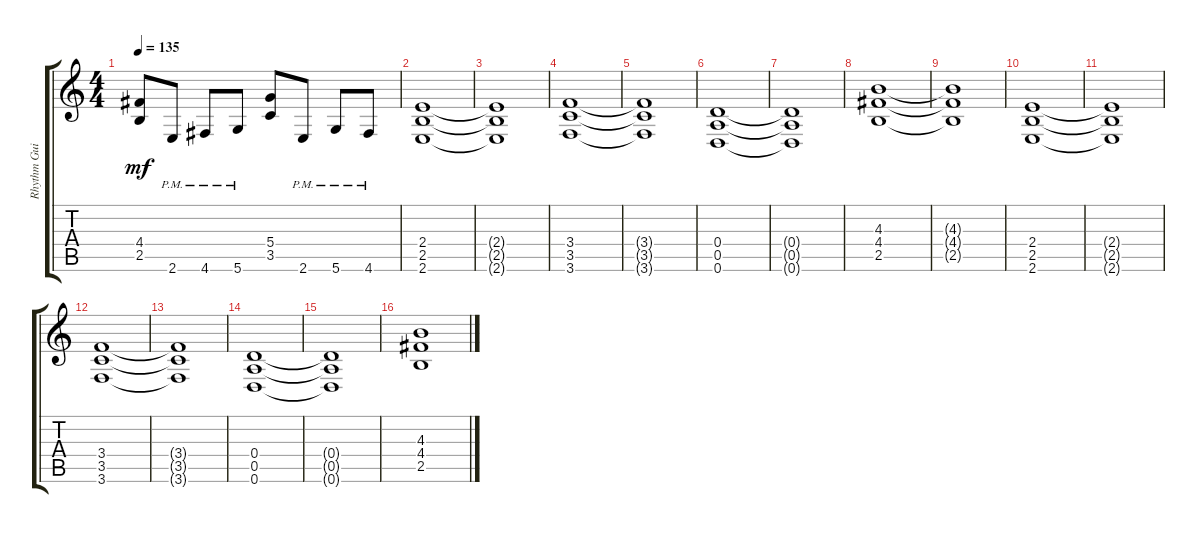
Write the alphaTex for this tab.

\track ("Rhythm Guitar (L)" "Rhythm Gui") {instrument electricbassfinger}
\staff {score tabs}
\tuning (E4 B3 G3 D3 A2 D2) {hide}
\ts (4 4)
\tempo 135
\clef g2
\ks c
(4.4 2.5).8{dy mf} 2.6{pm}.8 4.6{pm}.8 5.6{pm}.8 (5.4 3.5).8 2.6{pm}.8 5.6{pm}.8 4.6{pm}.8 |
(2.4 2.5 2.6).1 |
(2.4{t} 2.5{t} 2.6{t}).1 |
(3.4 3.5 3.6).1 |
(3.4{t} 3.5{t} 3.6{t}).1 |
(0.4 0.5 0.6).1 |
(0.4{t} 0.5{t} 0.6{t}).1 |
(4.3 4.4 2.5).1 |
(4.3{t} 4.4{t} 2.5{t}).1 |
(2.4 2.5 2.6).1 |
(2.4{t} 2.5{t} 2.6{t}).1 |
(3.4 3.5 3.6).1 |
(3.4{t} 3.5{t} 3.6{t}).1 |
(0.4 0.5 0.6).1 |
(0.4{t} 0.5{t} 0.6{t}).1 |
(4.3 4.4 2.5).1
